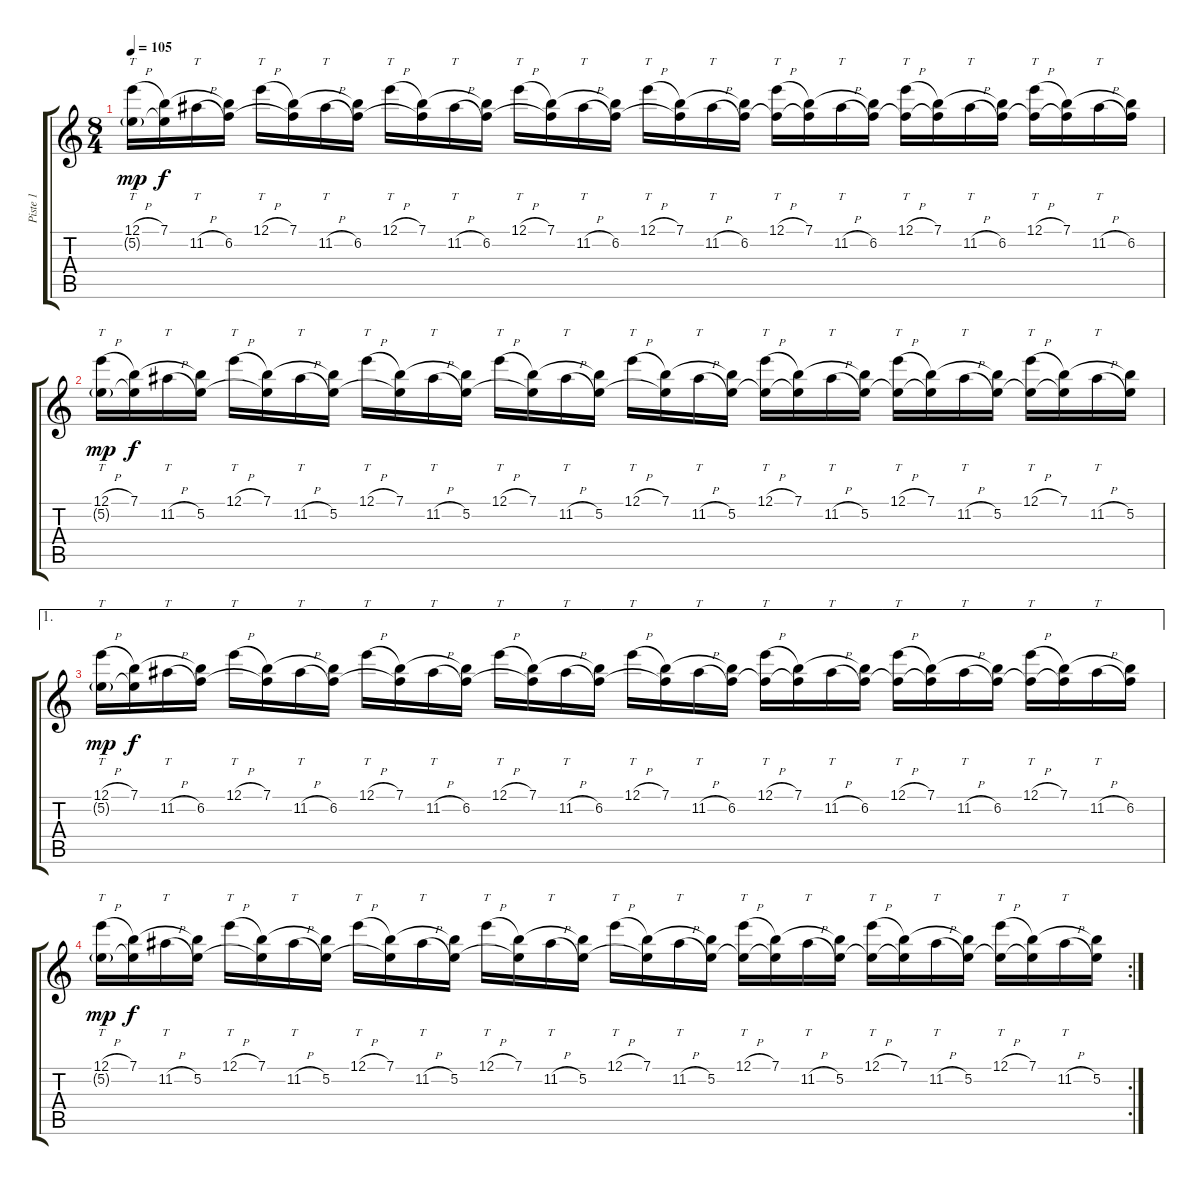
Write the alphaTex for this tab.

\track ("Piste 1" "Piste 1") {instrument electricguitarjazz}
\staff {score tabs}
\tuning (E4 B3 G3 D3 A2 E2) {hide}
\ts (8 4)
\tempo 105
\clef g2
\ks c
(12.1{h} 5.2{g}).16{tt dy mp balance 0} (7.1 5.2{t}).16{dy f} 11.2{h}.16{tt} (7.1{t} 6.2).16 12.1{h}.16{tt} (7.1 6.2{t}).16 11.2{h}.16{tt} (7.1{t} 6.2).16 12.1{h}.16{tt} (7.1 6.2{t}).16 11.2{h}.16{tt} (7.1{t} 6.2).16 12.1{h}.16{tt} (7.1 6.2{t}).16 11.2{h}.16{tt} (7.1{t} 6.2).16 12.1{h}.16{tt} (7.1 6.2{t}).16 11.2{h}.16{tt} (7.1{t} 6.2).16 (12.1{h} 6.2{t}).16{tt} (7.1 6.2{t}).16 11.2{h}.16{tt} (7.1{t} 6.2).16 (12.1{h} 6.2{t}).16{tt} (7.1 6.2{t}).16 11.2{h}.16{tt} (7.1{t} 6.2).16 (12.1{h} 6.2{t}).16{tt} (7.1 6.2{t}).16 11.2{h}.16{tt} (7.1{t} 6.2).16 |
(12.1{h} 5.2{g}).16{tt dy mp balance 16} (7.1 5.2{t}).16{dy f} 11.2{h}.16{tt} (7.1{t} 5.2).16 12.1{h}.16{tt} (7.1 5.2{t}).16 11.2{h}.16{tt} (7.1{t} 5.2).16 12.1{h}.16{tt} (7.1 5.2{t}).16 11.2{h}.16{tt} (7.1{t} 5.2).16 12.1{h}.16{tt} (7.1 5.2{t}).16 11.2{h}.16{tt} (7.1{t} 5.2).16 12.1{h}.16{tt} (7.1 5.2{t}).16 11.2{h}.16{tt} (7.1{t} 5.2).16 (12.1{h} 5.2{t}).16{tt} (7.1 5.2{t}).16 11.2{h}.16{tt} (7.1{t} 5.2).16 (12.1{h} 5.2{t}).16{tt} (7.1 5.2{t}).16 11.2{h}.16{tt} (7.1{t} 5.2).16 (12.1{h} 5.2{t}).16{tt} (7.1 5.2{t}).16 11.2{h}.16{tt} (7.1{t} 5.2).16 |
\ae 1
(12.1{h} 5.2{g}).16{tt dy mp balance 0} (7.1 5.2{t}).16{dy f} 11.2{h}.16{tt} (7.1{t} 6.2).16 12.1{h}.16{tt} (7.1 6.2{t}).16 11.2{h}.16{tt} (7.1{t} 6.2).16 12.1{h}.16{tt} (7.1 6.2{t}).16 11.2{h}.16{tt} (7.1{t} 6.2).16 12.1{h}.16{tt} (7.1 6.2{t}).16 11.2{h}.16{tt} (7.1{t} 6.2).16 12.1{h}.16{tt} (7.1 6.2{t}).16 11.2{h}.16{tt} (7.1{t} 6.2).16 (12.1{h} 6.2{t}).16{tt} (7.1 6.2{t}).16 11.2{h}.16{tt} (7.1{t} 6.2).16 (12.1{h} 6.2{t}).16{tt} (7.1 6.2{t}).16 11.2{h}.16{tt} (7.1{t} 6.2).16 (12.1{h} 6.2{t}).16{tt} (7.1 6.2{t}).16 11.2{h}.16{tt} (7.1{t} 6.2).16 |
\rc 2
(12.1{h} 5.2{g}).16{tt dy mp balance 16} (7.1 5.2{t}).16{dy f} 11.2{h}.16{tt} (7.1{t} 5.2).16 12.1{h}.16{tt} (7.1 5.2{t}).16 11.2{h}.16{tt} (7.1{t} 5.2).16 12.1{h}.16{tt} (7.1 5.2{t}).16 11.2{h}.16{tt} (7.1{t} 5.2).16 12.1{h}.16{tt} (7.1 5.2{t}).16 11.2{h}.16{tt} (7.1{t} 5.2).16 12.1{h}.16{tt} (7.1 5.2{t}).16 11.2{h}.16{tt} (7.1{t} 5.2).16 (12.1{h} 5.2{t}).16{tt} (7.1 5.2{t}).16 11.2{h}.16{tt} (7.1{t} 5.2).16 (12.1{h} 5.2{t}).16{tt} (7.1 5.2{t}).16 11.2{h}.16{tt} (7.1{t} 5.2).16 (12.1{h} 5.2{t}).16{tt} (7.1 5.2{t}).16 11.2{h}.16{tt} (7.1{t} 5.2).16
